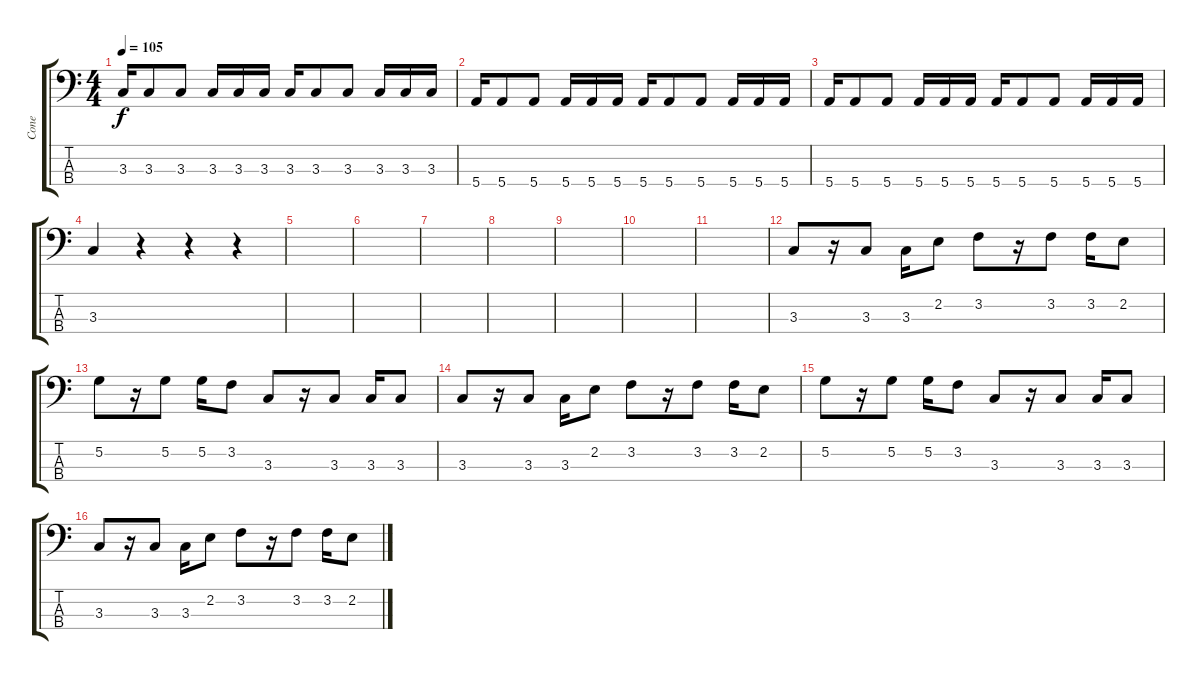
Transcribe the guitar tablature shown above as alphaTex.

\track ("Cone" "Cone") {instrument electricbasspick}
\staff {score tabs}
\tuning (G2 D2 A1 E1) {hide}
\ts (4 4)
\tempo 105
\clef f4
\ks c
3.3.16{dy f} 3.3.8 3.3.8 3.3.16 3.3.16 3.3.16 3.3.16 3.3.8 3.3.8 3.3.16 3.3.16 3.3.16 |
5.4.16 5.4.8 5.4.8 5.4.16 5.4.16 5.4.16 5.4.16 5.4.8 5.4.8 5.4.16 5.4.16 5.4.16 |
5.4.16 5.4.8 5.4.8 5.4.16 5.4.16 5.4.16 5.4.16 5.4.8 5.4.8 5.4.16 5.4.16 5.4.16 |
3.3.4 r.4 r.4 r.4 |
|
|
|
|
|
|
|
3.3.8 r.16 3.3.8 3.3.16 2.2.8 3.2.8 r.16 3.2.8 3.2.16 2.2.8 |
5.2.8 r.16 5.2.8 5.2.16 3.2.8 3.3.8 r.16 3.3.8 3.3.16 3.3.8 |
3.3.8 r.16 3.3.8 3.3.16 2.2.8 3.2.8 r.16 3.2.8 3.2.16 2.2.8 |
5.2.8 r.16 5.2.8 5.2.16 3.2.8 3.3.8 r.16 3.3.8 3.3.16 3.3.8 |
3.3.8 r.16 3.3.8 3.3.16 2.2.8 3.2.8 r.16 3.2.8 3.2.16 2.2.8
